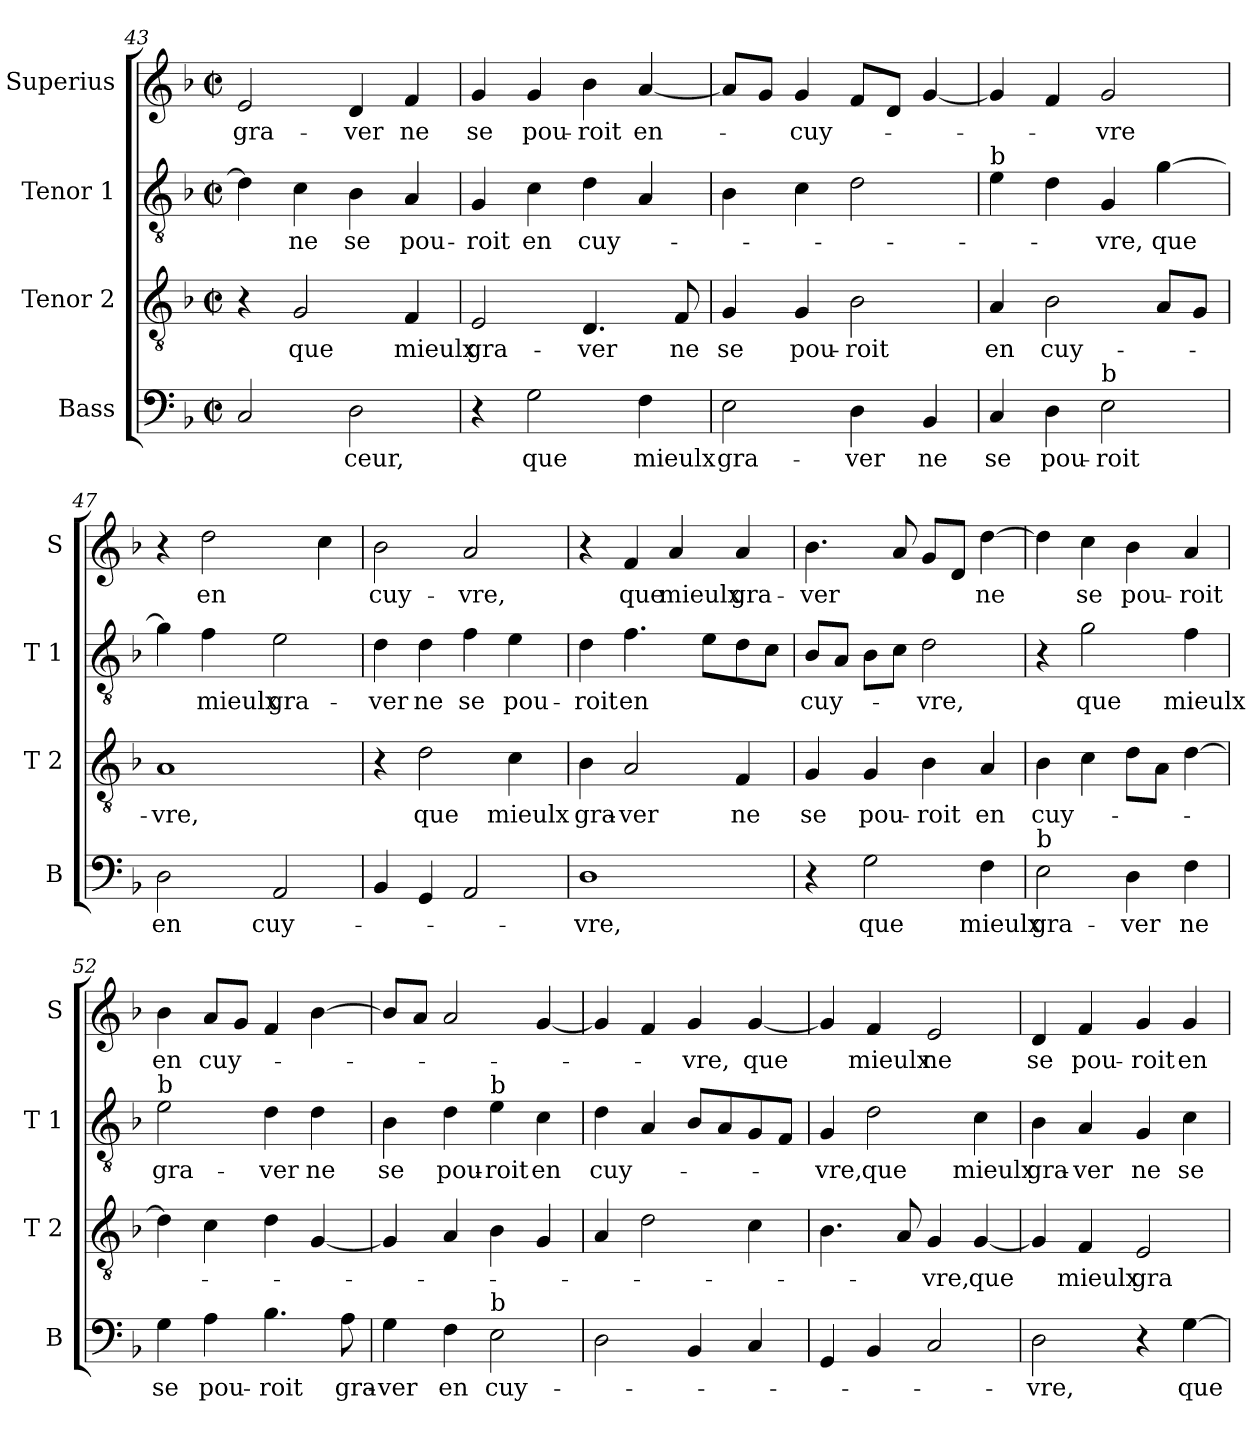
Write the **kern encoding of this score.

**kern	**text	**kern	**text	**kern	**text	**kern	**text
*part4	*part4	*part3	*part3	*part2	*part2	*part1	*part1
*staff4	*staff4	*staff3	*staff3	*staff2	*staff2	*staff1	*staff1
*I"Bass	*	*I"Tenor 2	*	*I"Tenor 1	*	*I"Superius	*
*I'B	*	*I'T 2	*	*I'T 1	*	*I'S	*
*clefF4	*	*clefGv2	*	*clefGv2	*	*clefG2	*
*k[b-]	*	*k[b-]	*	*k[b-]	*	*k[b-]	*
*F:	*	*F:	*	*F:	*	*F:	*
*M2/2	*	*M2/2	*	*M2/2	*	*M2/2	*
*met(c|)	*	*met(c|)	*	*met(c|)	*	*met(c|)	*
=43	=43	=43	=43	=43	=43	=43	=43
2C/	.	4r	.	4d\]	.	2e/	gra-
.	.	2G/	que	4c\	ne	.	.
2D\	-ceur,	.	.	4B-\	se	4d/	-ver
.	.	4F/	mieulx	4A/	pou-	4f/	ne
=44	=44	=44	=44	=44	=44	=44	=44
4r	.	2E/	gra-	4G/	-roit	4g/	se
2G\	que	.	.	4c\	en	4g/	pou-
.	.	4.D/	-ver	4d\	cuy-	4b-\	-roit
4F\	mieulx	.	.	4A/	.	[4a/	en-
.	.	8F/	ne	.	.	.	.
=45	=45	=45	=45	=45	=45	=45	=45
2E\	gra-	4G/	se	4B-\	.	8a/L]	.
.	.	.	.	.	.	8g/J	.
.	.	4G/	pou-	4c\	.	4g/	-cuy-
4D\	-ver	2B-\	-roit	2d\	.	8f/L	.
.	.	.	.	.	.	8d/J	.
4BB-/	ne	.	.	.	.	[4g/	.
=46	=46	=46	=46	=46	=46	=46	=46
!	!	!	!	!LO:TX:a:t=b	!	!	!
4C/	se	4A/	en	4e\	.	4g/]	.
4D\	pou-	2B-\	cuy-	4d\	.	4f/	.
!LO:TX:a:t=b	!	!	!	!	!	!	!
2E\	-roit	.	.	4G/	-vre,	2g/	-vre
.	.	8A/L	.	[4g\	que	.	.
.	.	8G/J	.	.	.	.	.
!!LO:LB:g=z
=47	=47	=47	=47	=47	=47	=47	=47
2D\	en	1A	-vre,	4g\]	.	4r	.
.	.	.	.	4f\	mieulx	2dd\	en
2AA/	cuy-	.	.	2e\	gra-	.	.
.	.	.	.	.	.	4cc\	.
=48	=48	=48	=48	=48	=48	=48	=48
4BB-/	.	4r	.	4d\	-ver	2b-\	cuy-
4GG/	.	2d\	que	4d\	ne	.	.
2AA/	.	.	.	4f\	se	2a/	-vre,
.	.	4c\	mieulx	4e\	pou-	.	.
=49	=49	=49	=49	=49	=49	=49	=49
1D	-vre,	4B-\	gra-	4d\	-roit	4r	.
.	.	2A/	-ver	4.f\	en	4f/	que
.	.	.	.	.	.	4a/	mieulx
.	.	.	.	8e\L	.	.	.
.	.	4F/	ne	8d\	.	4a/	gra-
.	.	.	.	8c\J	.	.	.
=50	=50	=50	=50	=50	=50	=50	=50
4r	.	4G/	se	8B-/L	cuy-	4.b-\	-ver
.	.	.	.	8A/J	.	.	.
2G\	que	4G/	pou-	8B-\L	.	.	.
.	.	.	.	8c\J	.	8a/	.
.	.	4B-\	-roit	2d\	-vre,	8g/L	.
.	.	.	.	.	.	8d/J	.
4F\	mieulx	4A/	en	.	.	[4dd\	ne
=51	=51	=51	=51	=51	=51	=51	=51
!LO:TX:a:t=b	!	!	!	!	!	!	!
2E\	gra-	4B-\	cuy-	4r	.	4dd\]	.
.	.	4c\	.	2g\	que	4cc\	se
4D\	-ver	8d\L	.	.	.	4b-\	pou-
.	.	8A\J	.	.	.	.	.
4F\	ne	[4d\	.	4f\	mieulx	4a/	-roit
!!LO:PB:g=z
=52	=52	=52	=52	=52	=52	=52	=52
!	!	!	!	!LO:TX:a:t=b	!	!	!
4G\	se	4d\]	.	2e\	gra-	4b-\	en
4A\	pou-	4c\	.	.	.	8a/L	cuy-
.	.	.	.	.	.	8g/J	.
4.B-\	-roit	4d\	.	4d\	-ver	4f/	.
.	.	[4G/	.	4d\	ne	[4b-\	.
8A\	gra-	.	.	.	.	.	.
=53	=53	=53	=53	=53	=53	=53	=53
4G\	-ver	4G/]	.	4B-\	se	8b-/L]	.
.	.	.	.	.	.	8a/J	.
4F\	en	4A/	.	4d\	pou-	2a/	.
!	!	!	!	!LO:TX:a:t=b	!	!	!
!LO:TX:a:t=b	!	!	!	!	!	!	!
2E\	cuy-	4B-\	.	4e\	-roit	.	.
.	.	4G/	.	4c\	en	[4g/	.
=54	=54	=54	=54	=54	=54	=54	=54
2D\	.	4A/	.	4d\	cuy-	4g/]	.
.	.	2d\	.	4A/	.	4f/	.
4BB-/	.	.	.	8B-/L	.	4g/	-vre,
.	.	.	.	8A/	.	.	.
4C/	.	4c\	.	8G/	.	[4g/	que
.	.	.	.	8F/J	.	.	.
=55	=55	=55	=55	=55	=55	=55	=55
4GG/	.	4.B-\	.	4G/	-vre,	4g/]	.
4BB-/	.	.	.	2d\	que	4f/	mieulx
.	.	8A/	.	.	.	.	.
2C/	.	4G/	-vre,	.	.	2e/	ne
.	.	[4G/	que	4c\	mieulx	.	.
=56	=56	=56	=56	=56	=56	=56	=56
2D\	-vre,	4G/]	.	4B-\	gra-	4d/	se
.	.	4F/	mieulx	4A/	-ver	4f/	pou-
4r	.	2E/	gra-	4G/	ne	4g/	-roit
[4G\	que	.	.	4c\	se	4g/	en
=	=	=	=	=	=	=	=
*-	*-	*-	*-	*-	*-	*-	*-
